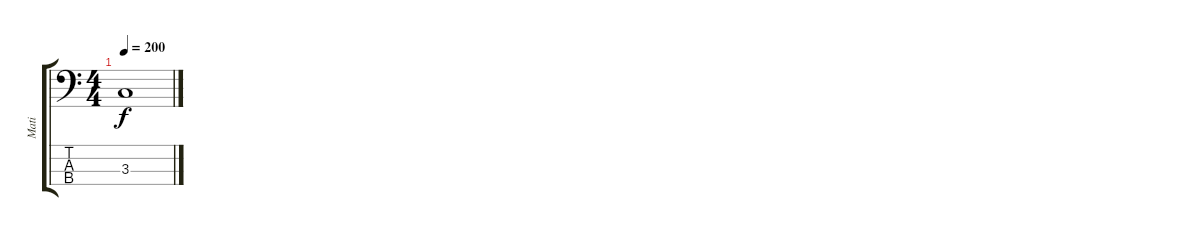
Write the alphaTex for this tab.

\track ("Mati" "Mati") {instrument electricbasspick}
\staff {score tabs}
\tuning (G2 D2 A1 E1) {hide}
\ts (4 4)
\tempo 200
\clef f4
\ks c
3.3{t}.1{dy f}
